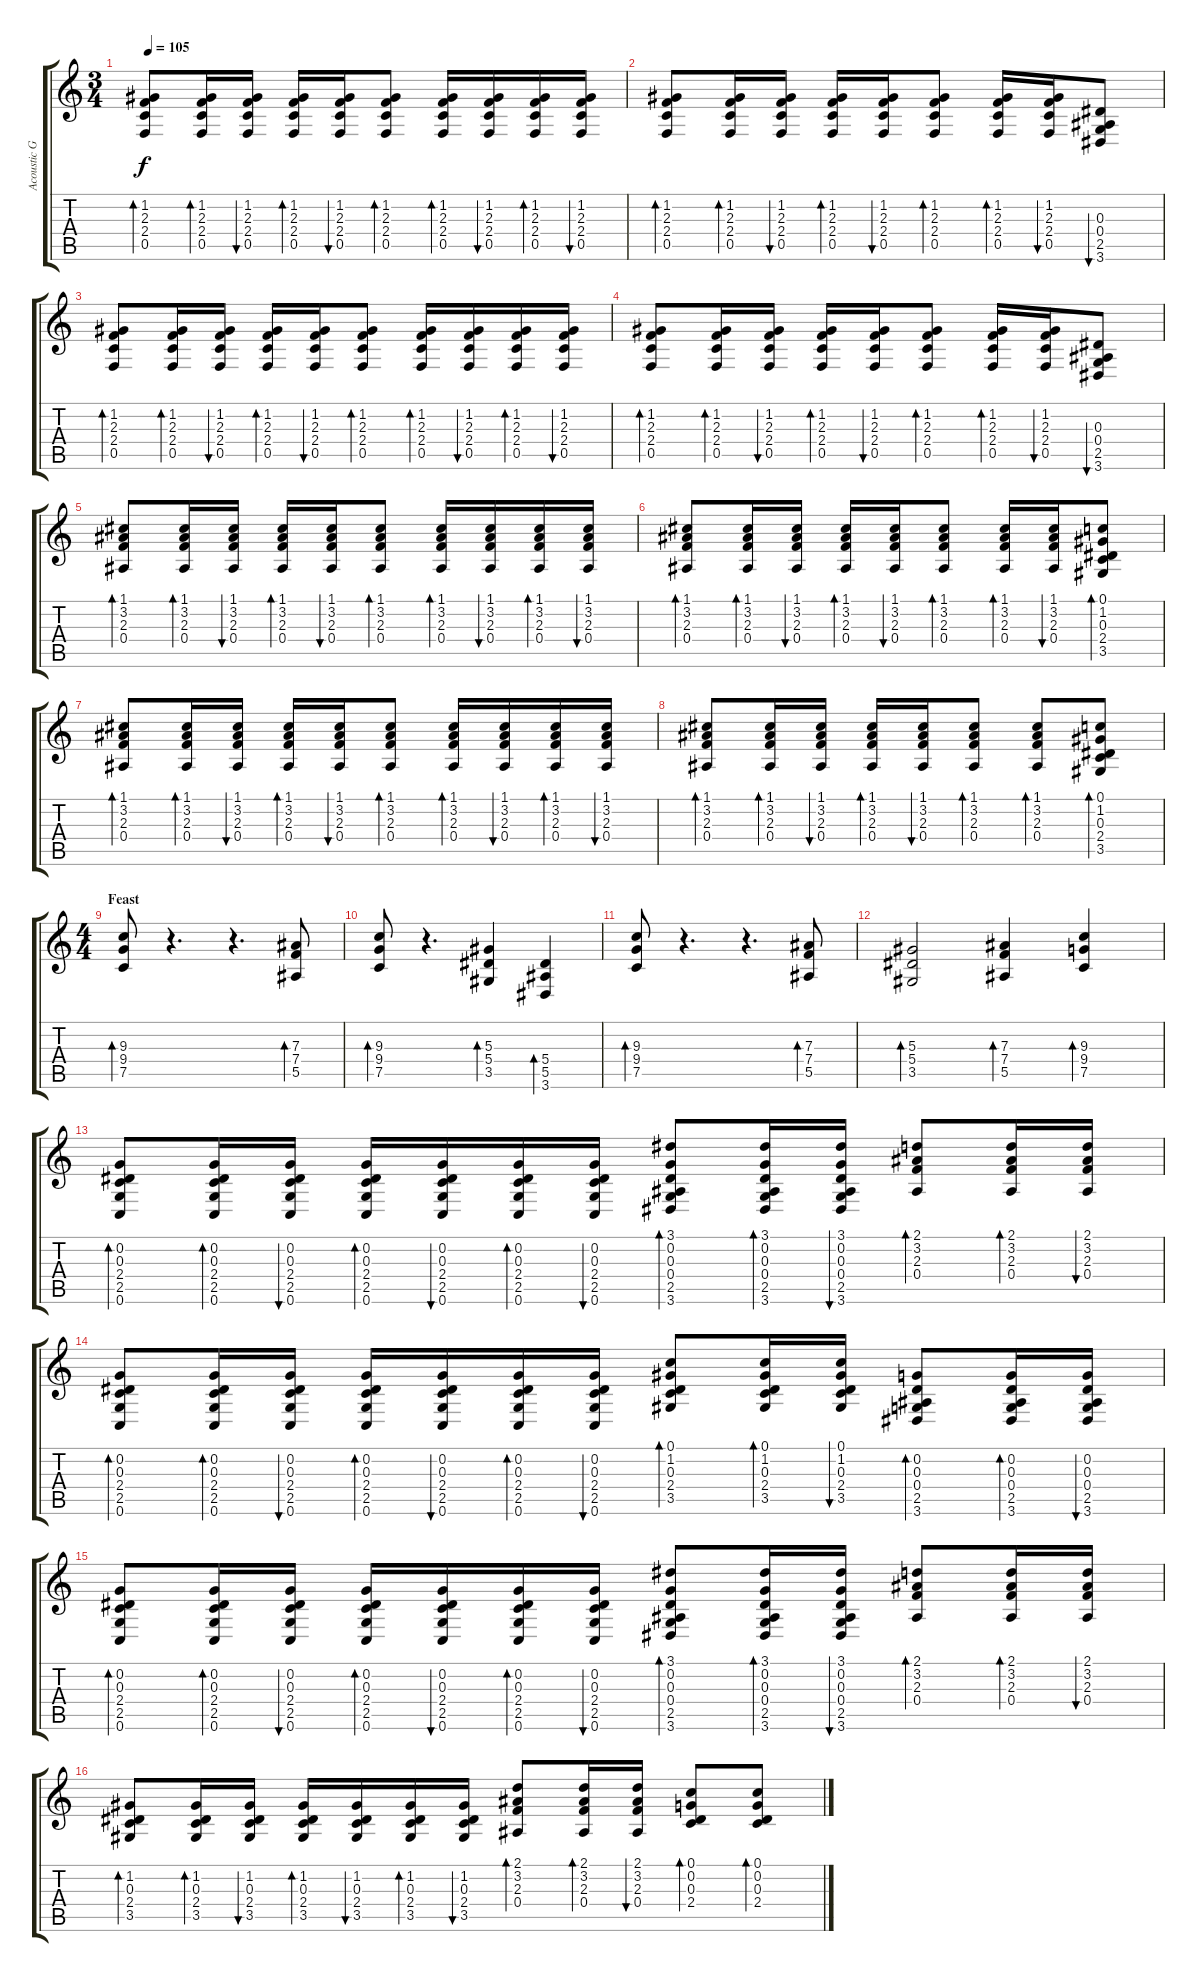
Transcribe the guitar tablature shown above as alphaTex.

\track ("Acoustic Guitar" "Acoustic G") {instrument acousticguitarsteel}
\staff {score tabs}
\tuning (C4 G3 Eb3 Bb2 F2 C2) {hide}
\ts (3 4)
\tempo 105
\clef g2
\ks c
(1.2 2.3 2.4 0.5).8{bd 30 dy f} (1.2 2.3 2.4 0.5).16{bd 30} (1.2 2.3 2.4 0.5).16{bu 30} (1.2 2.3 2.4 0.5).16{bd 30} (1.2 2.3 2.4 0.5).16{bu 30} (1.2 2.3 2.4 0.5).8{bd 30} (1.2 2.3 2.4 0.5).16{bd 30} (1.2 2.3 2.4 0.5).16{bu 30} (1.2 2.3 2.4 0.5).16{bd 30} (1.2 2.3 2.4 0.5).16{bu 30} |
(1.2 2.3 2.4 0.5).8{bd 30} (1.2 2.3 2.4 0.5).16{bd 30} (1.2 2.3 2.4 0.5).16{bu 30} (1.2 2.3 2.4 0.5).16{bd 30} (1.2 2.3 2.4 0.5).16{bu 30} (1.2 2.3 2.4 0.5).8{bd 30} (1.2 2.3 2.4 0.5).16{bd 30} (1.2 2.3 2.4 0.5).16{bu 30} (0.3 0.4 2.5 3.6).8{bu 30} |
(1.2 2.3 2.4 0.5).8{bd 30} (1.2 2.3 2.4 0.5).16{bd 30} (1.2 2.3 2.4 0.5).16{bu 30} (1.2 2.3 2.4 0.5).16{bd 30} (1.2 2.3 2.4 0.5).16{bu 30} (1.2 2.3 2.4 0.5).8{bd 30} (1.2 2.3 2.4 0.5).16{bd 30} (1.2 2.3 2.4 0.5).16{bu 30} (1.2 2.3 2.4 0.5).16{bd 30} (1.2 2.3 2.4 0.5).16{bu 30} |
(1.2 2.3 2.4 0.5).8{bd 30} (1.2 2.3 2.4 0.5).16{bd 30} (1.2 2.3 2.4 0.5).16{bu 30} (1.2 2.3 2.4 0.5).16{bd 30} (1.2 2.3 2.4 0.5).16{bu 30} (1.2 2.3 2.4 0.5).8{bd 30} (1.2 2.3 2.4 0.5).16{bd 30} (1.2 2.3 2.4 0.5).16{bu 30} (0.3 0.4 2.5 3.6).8{bu 30} |
(1.1 3.2 2.3 0.4).8{bd 30} (1.1 3.2 2.3 0.4).16{bd 30} (1.1 3.2 2.3 0.4).16{bu 30} (1.1 3.2 2.3 0.4).16{bd 30} (1.1 3.2 2.3 0.4).16{bu 30} (1.1 3.2 2.3 0.4).8{bd 30} (1.1 3.2 2.3 0.4).16{bd 30} (1.1 3.2 2.3 0.4).16{bu 30} (1.1 3.2 2.3 0.4).16{bd 30} (1.1 3.2 2.3 0.4).16{bu 30} |
(1.1 3.2 2.3 0.4).8{bd 30} (1.1 3.2 2.3 0.4).16{bd 30} (1.1 3.2 2.3 0.4).16{bu 30} (1.1 3.2 2.3 0.4).16{bd 30} (1.1 3.2 2.3 0.4).16{bu 30} (1.1 3.2 2.3 0.4).8{bd 30} (1.1 3.2 2.3 0.4).16{bd 30} (1.1 3.2 2.3 0.4).16{bu 30} (0.1 1.2 0.3 2.4 3.5).8{bd 30} |
(1.1 3.2 2.3 0.4).8{bd 30} (1.1 3.2 2.3 0.4).16{bd 30} (1.1 3.2 2.3 0.4).16{bu 30} (1.1 3.2 2.3 0.4).16{bd 30} (1.1 3.2 2.3 0.4).16{bu 30} (1.1 3.2 2.3 0.4).8{bd 30} (1.1 3.2 2.3 0.4).16{bd 30} (1.1 3.2 2.3 0.4).16{bu 30} (1.1 3.2 2.3 0.4).16{bd 30} (1.1 3.2 2.3 0.4).16{bu 30} |
(1.1 3.2 2.3 0.4).8{bd 30} (1.1 3.2 2.3 0.4).16{bd 30} (1.1 3.2 2.3 0.4).16{bu 30} (1.1 3.2 2.3 0.4).16{bd 30} (1.1 3.2 2.3 0.4).16{bu 30} (1.1 3.2 2.3 0.4).8{bd 30} (1.1 3.2 2.3 0.4).8{bd 30} (0.1 1.2 0.3 2.4 3.5).8{bd 60} |
\ts (4 4)
\section ("" "Feast")
(9.3 9.4 7.5).8{bd 60} r.4{d} r.4{d} (7.3 7.4 5.5).8{bd 60} |
(9.3 9.4 7.5).8{bd 60} r.4{d} (5.3 5.4 3.5).4{bd 60} (5.4 5.5 3.6).4{bd 60} |
(9.3 9.4 7.5).8{bd 60} r.4{d} r.4{d} (7.3 7.4 5.5).8{bd 60} |
(5.3 5.4 3.5).2{bd 60} (7.3 7.4 5.5).4{bd 60} (9.3 9.4 7.5).4{bd 60} |
(0.2 0.3 2.4 2.5 0.6).8{bd 60 volume 13} (0.2 0.3 2.4 2.5 0.6).16{bd 60} (0.2 0.3 2.4 2.5 0.6).16{bu 60} (0.2 0.3 2.4 2.5 0.6).16{bd 60} (0.2 0.3 2.4 2.5 0.6).16{bu 60} (0.2 0.3 2.4 2.5 0.6).16{bd 60} (0.2 0.3 2.4 2.5 0.6).16{bu 60} (3.1 0.2 0.3 0.4 2.5 3.6).8{bd 60} (3.1 0.2 0.3 0.4 2.5 3.6).16{bd 60} (3.1 0.2 0.3 0.4 2.5 3.6).16{bu 60} (2.1 3.2 2.3 0.4).8{bd 60} (2.1 3.2 2.3 0.4).16{bd 60} (2.1 3.2 2.3 0.4).16{bu 60} |
(0.2 0.3 2.4 2.5 0.6).8{bd 60 volume 13} (0.2 0.3 2.4 2.5 0.6).16{bd 60} (0.2 0.3 2.4 2.5 0.6).16{bu 60} (0.2 0.3 2.4 2.5 0.6).16{bd 60} (0.2 0.3 2.4 2.5 0.6).16{bu 60} (0.2 0.3 2.4 2.5 0.6).16{bd 60} (0.2 0.3 2.4 2.5 0.6).16{bu 60} (0.1 1.2 0.3 2.4 3.5).8{bd 60} (0.1 1.2 0.3 2.4 3.5).16{bd 60} (0.1 1.2 0.3 2.4 3.5).16{bu 60} (0.2 0.3 0.4 2.5 3.6).8{bd 60} (0.2 0.3 0.4 2.5 3.6).16{bd 60} (0.2 0.3 0.4 2.5 3.6).16{bu 60} |
(0.2 0.3 2.4 2.5 0.6).8{bd 60 volume 13} (0.2 0.3 2.4 2.5 0.6).16{bd 60} (0.2 0.3 2.4 2.5 0.6).16{bu 60} (0.2 0.3 2.4 2.5 0.6).16{bd 60} (0.2 0.3 2.4 2.5 0.6).16{bu 60} (0.2 0.3 2.4 2.5 0.6).16{bd 60} (0.2 0.3 2.4 2.5 0.6).16{bu 60} (3.1 0.2 0.3 0.4 2.5 3.6).8{bd 60} (3.1 0.2 0.3 0.4 2.5 3.6).16{bd 60} (3.1 0.2 0.3 0.4 2.5 3.6).16{bu 60} (2.1 3.2 2.3 0.4).8{bd 60} (2.1 3.2 2.3 0.4).16{bd 60} (2.1 3.2 2.3 0.4).16{bu 60} |
(1.2 0.3 2.4 3.5).8{bd 60 volume 13} (1.2 0.3 2.4 3.5).16{bd 60} (1.2 0.3 2.4 3.5).16{bu 60} (1.2 0.3 2.4 3.5).16{bd 60} (1.2 0.3 2.4 3.5).16{bu 60} (1.2 0.3 2.4 3.5).16{bd 60} (1.2 0.3 2.4 3.5).16{bu 60} (2.1 3.2 2.3 0.4).8{bd 60} (2.1 3.2 2.3 0.4).16{bd 60} (2.1 3.2 2.3 0.4).16{bu 60} (0.1 0.2 0.3 2.4).8{bd 60} (0.1 0.2 0.3 2.4).8{bd 60}
